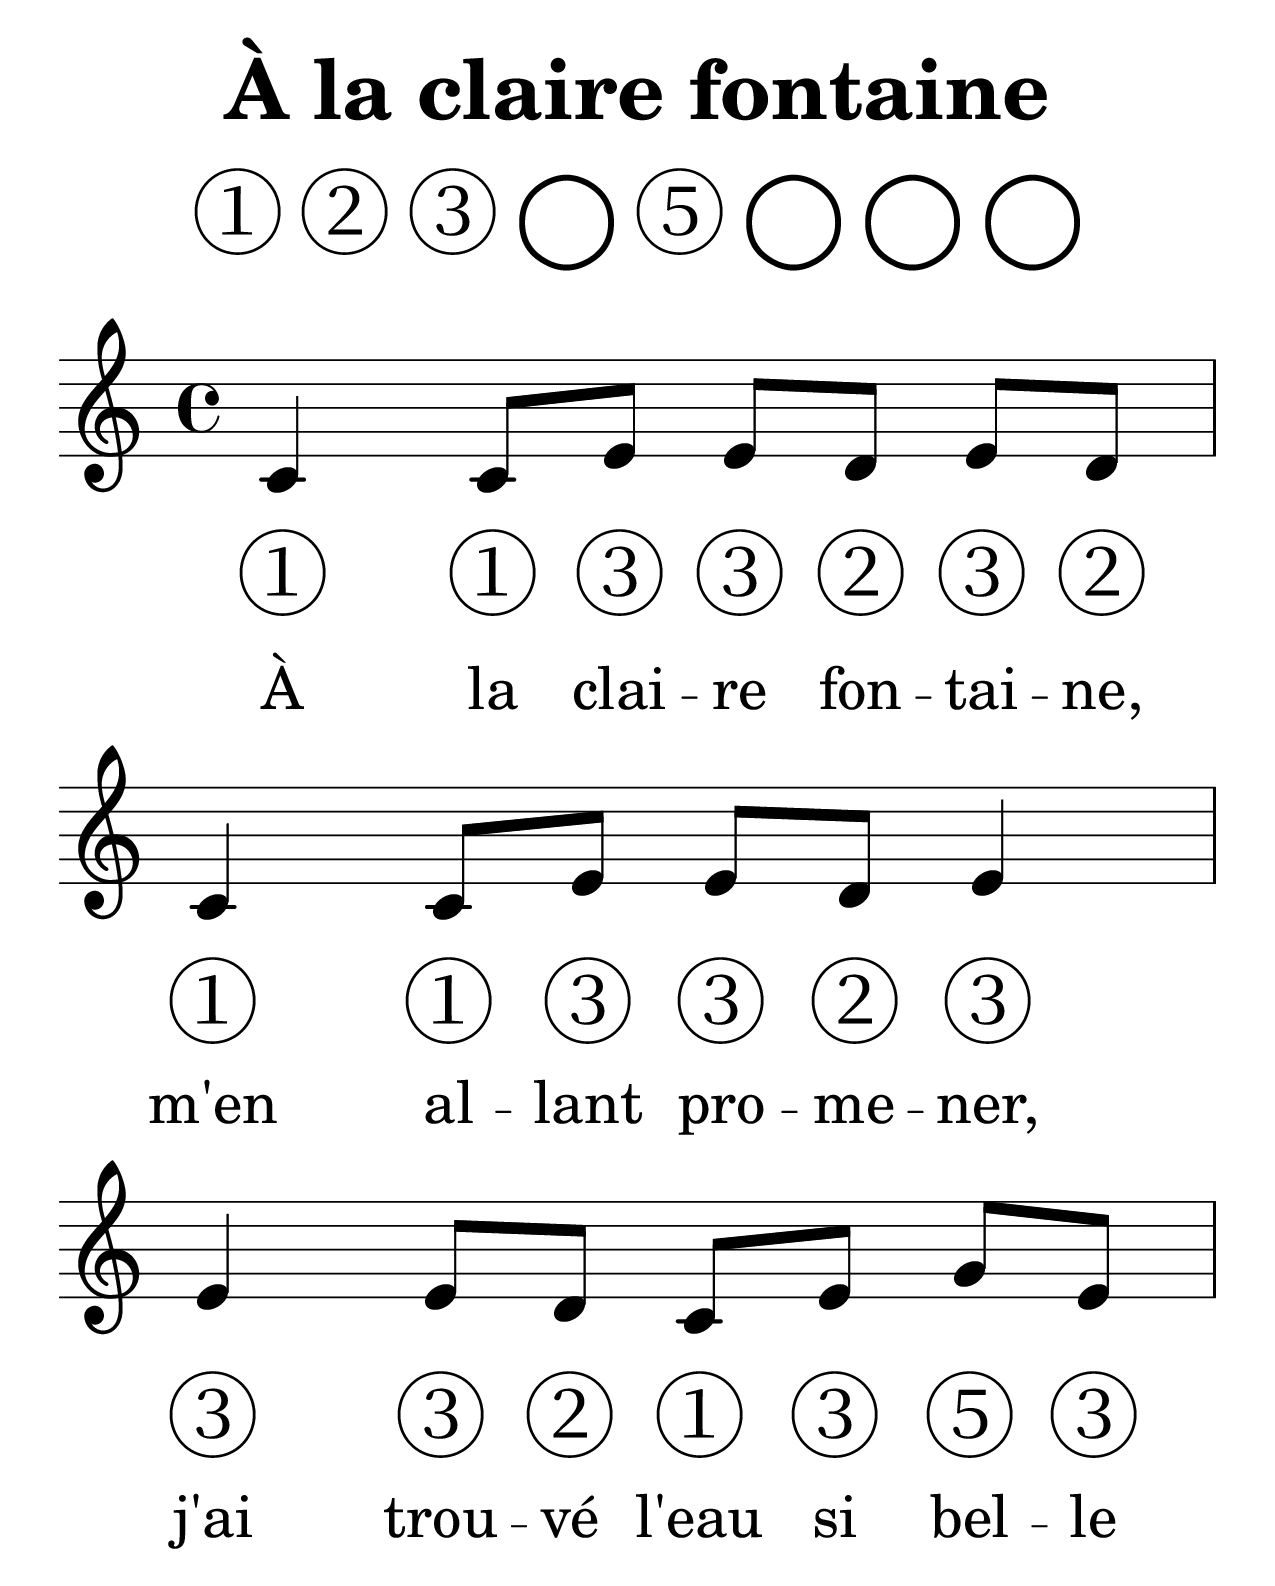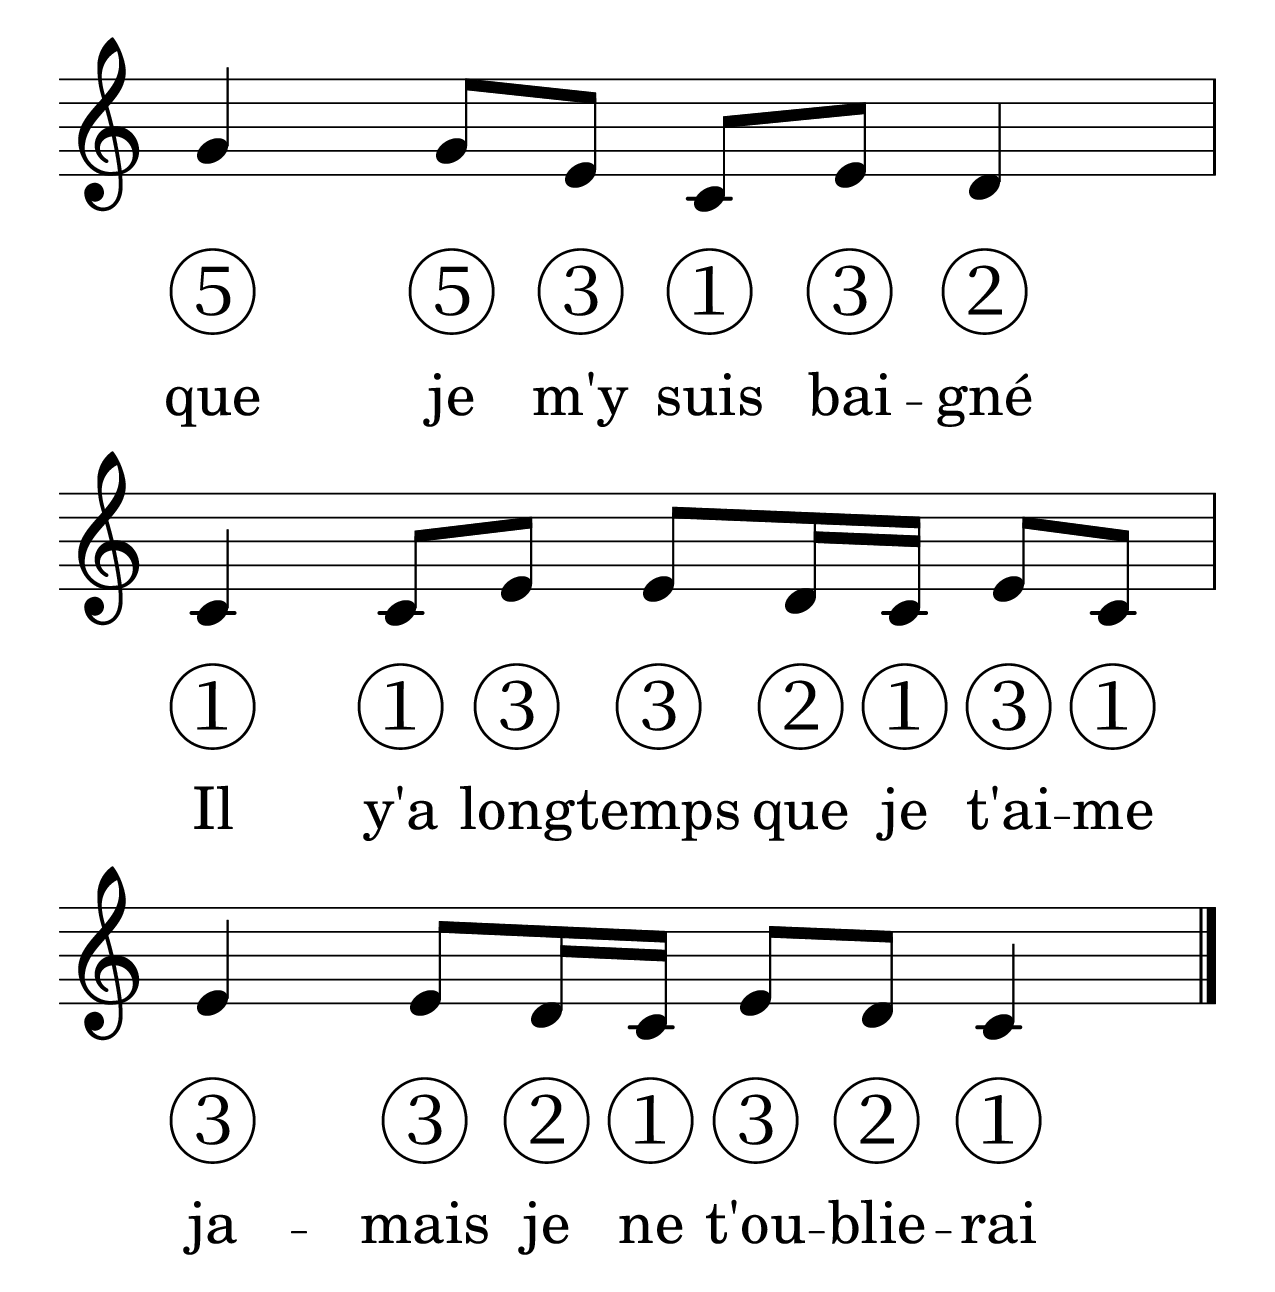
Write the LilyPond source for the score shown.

\version "2.18.2"
\include "common.ly"
\version "2.18.2"

% for reference
% ① ② ③ ④ ⑤ ⑥ ⑦ ⑧ ◯

% empty circles with bar number to colorize
oc = "①"
od = "②"
oe = "③"
of = "④"
og = "⑤"
oap = "⑥"
obp = "⑦"
ocp = "⑧"
oo = "◯"


% Adapted from typeset CC-by Jean-Michel Thiémonge @pianognu.blogspot.fr

\header {
 title = "À la claire fontaine"
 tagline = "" 
}

\markup {
  \column {
  \vspace #0.5
  \fill-line { \column { \line { 
    \fontsize #5 { \oc \od \oe \oo \og \oo \oo \oo}}}}
  \vspace #0.5
  }
}

\score {
\new Staff <<
 {
   \clef treble
   \key c \major
   \time 4/4  
   \relative c' {
  c4 c8 e e d e [d]
  c4 c8 e e d e4 \break
  e4 e8 d c e g [e]
  g4 g8 e c e d4 \break
  c4 c8 e e d16 c e8 c
  e4 e8 d16 c e8 d c4 
      \bar "|."
   }
 } 

\addlyrics {
    \set fontSize = #4
    \oc \oc \oe \oe \od \oe \od
    \oc \oc \oe \oe \od \oe
    \oe \oe \od \oc \oe \og \oe
    \og \og \oe \oc \oe \od
    \oc \oc \oe \oe \od \oc \oe \oc
    \oe \oe \od \oc \oe \od \oc    
 }

\addlyrics {
  À la clai -- re fon -- tai -- ne,
  m'en al -- lant pro -- me -- ner,
  j'ai trou -- vé l'eau si bel -- le
  que je m'y suis bai -- gné
  Il y'a long -- temps que je t'ai -- me ja -- mais je ne t'ou -- blie -- rai
}

>>

\layout { }

\midi {
    \context {
      \Score
      tempoWholesPerMinute = #(ly:make-moment 100 4)
    }
  }

}
